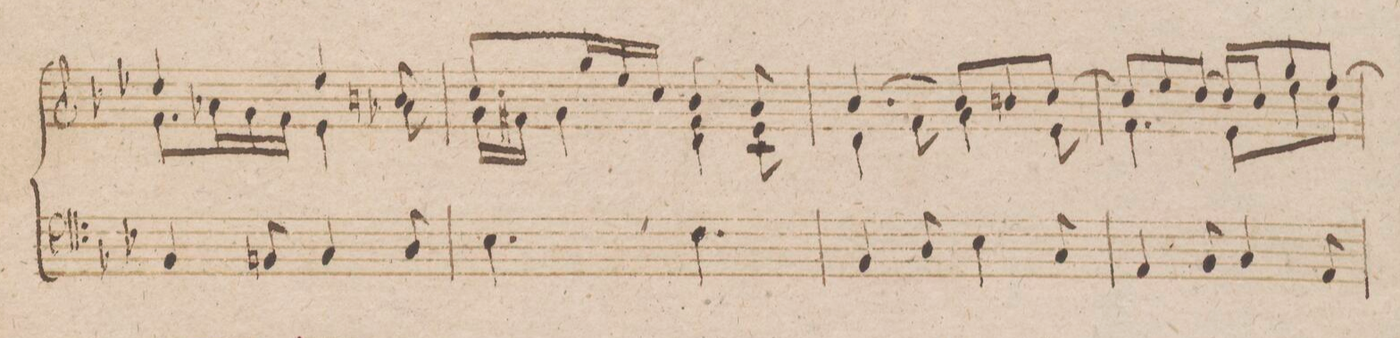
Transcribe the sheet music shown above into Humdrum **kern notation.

**kern
*I"Organo.
*clefF4
*k[b-e-]
*M6/8
4BB-/
8BBn/
4C/
8D/
=8
4.E-\
4.F\
=9
4BB-/
8D/
4E-\
8C/
=10
4AA/
8BB-/
4C/
8AA/
=11
*-
